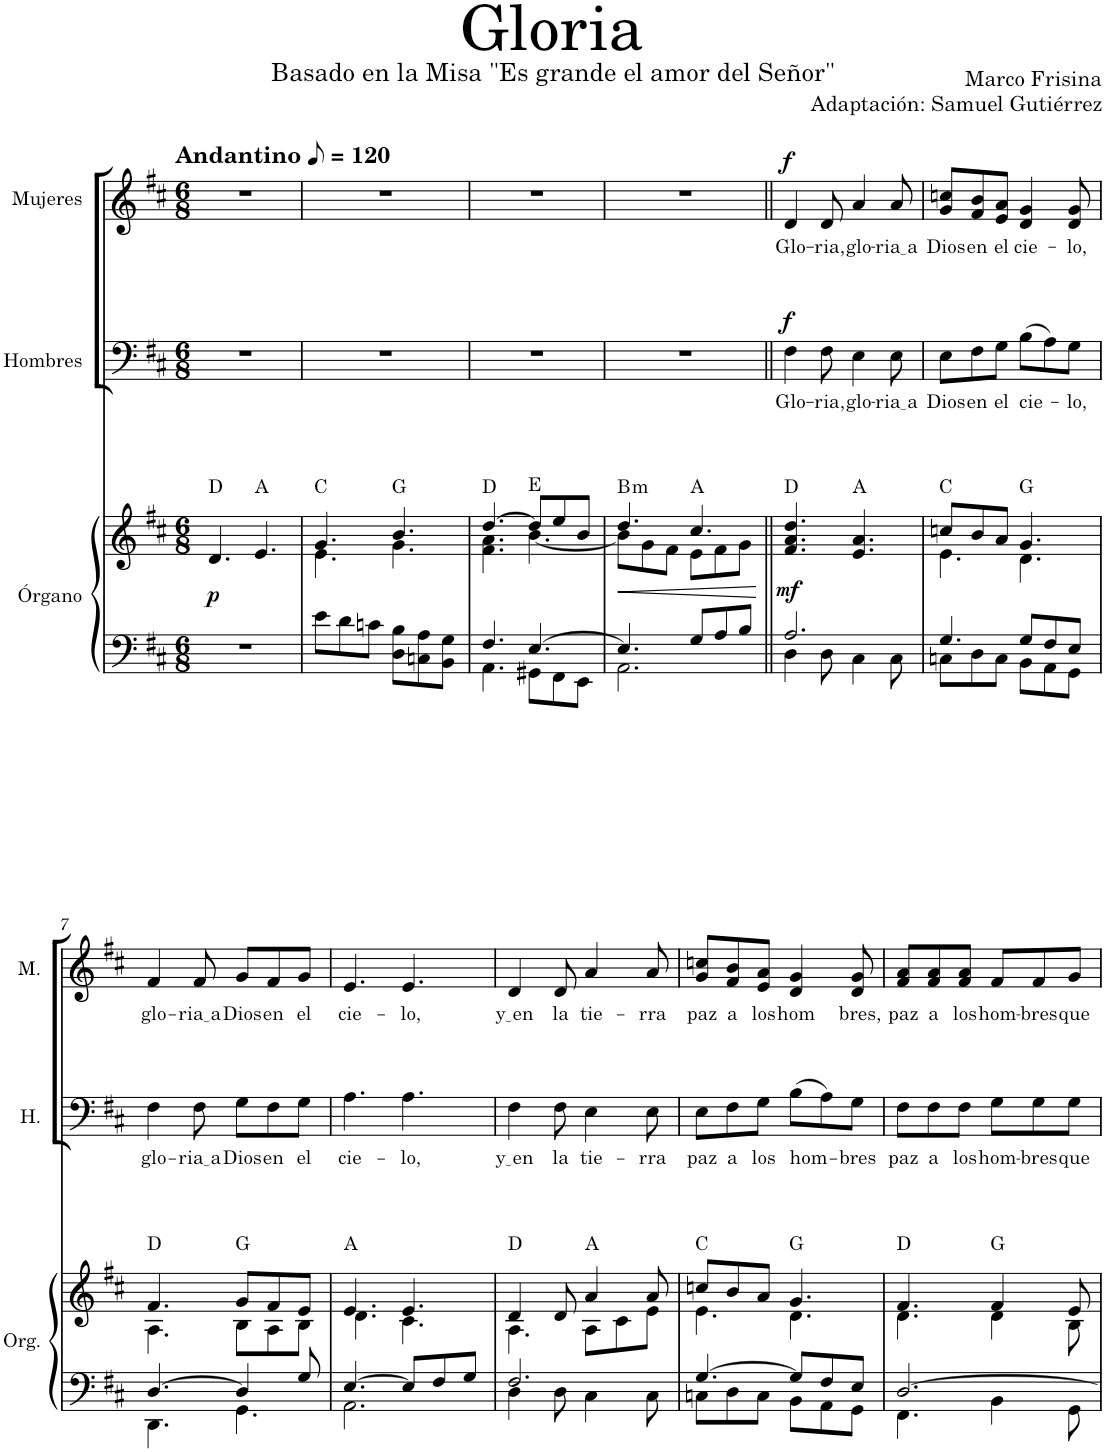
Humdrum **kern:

**kern	**kern	**dynam	**harte	**kern	**text	**dynam	**kern	**text	**dynam
*part3	*part3	*part3	*part3	*part2	*part2	*part2	*part1	*part1	*part1
*staff4	*staff3	*staff3/4	*	*staff2	*staff2	*staff2	*staff1	*staff1	*staff1
*I"Órgano	*	*	*	*I"Hombres	*	*	*I"Mujeres	*	*
*	*	*	*	*I'H.	*	*	*I'M.	*	*
*clefF4	*clefG2	*	*	*clefF4	*	*	*clefG2	*	*
*k[f#c#]	*k[f#c#]	*	*	*k[f#c#]	*	*	*k[f#c#]	*	*
*M6/8	*M6/8	*	*	*M6/8	*	*	*M6/8	*	*
*MM60	*MM60	*	*	*MM60	*	*	*MM60	*	*
=1	=1	=1	=1	=1	=1	=1	=1	=1	=1
!	!	!	!	!	!	!	!LO:TX:a:B:t=Andantino	!	!
!	!	!LO:DY:b	!	!	!	!	!	!	!
2.r	4.d/	p	D:maj	2.r	.	.	2.r	.	.
.	4.e/	.	A:maj	.	.	.	.	.	.
=2	=2	=2	=2	=2	=2	=2	=2	=2	=2
*	*^	*	*	*	*	*	*	*	*
8e\L	4.g/	4.e\	.	C:maj	2.r	.	.	2.r	.	.
8d\	.	.	.	.	.	.	.	.	.	.
8cn\J	.	.	.	.	.	.	.	.	.	.
8D\ 8B\L	4.b/	4.g\	.	G:maj	.	.	.	.	.	.
8Cn\ 8A\	.	.	.	.	.	.	.	.	.	.
8BB\ 8G\J	.	.	.	.	.	.	.	.	.	.
=3	=3	=3	=3	=3	=3	=3	=3	=3	=3	=3
*^	*	*	*	*	*	*	*	*	*	*
4.F#/	4.AA\	[4.dd/	4.f#\ 4.a\	.	D:maj	2.r	.	.	2.r	.	.
[4.E/	8GG#X\L	8dd/L]	[4.b\	.	E:maj	.	.	.	.	.	.
.	8FF#\	8ee/	.	.	.	.	.	.	.	.	.
.	8EE\J	8b/J	.	.	.	.	.	.	.	.	.
=4	=4	=4	=4	=4	=4	=4	=4	=4	=4	=4	=4
!	!	!	!	!LO:HP:b	!LO:H:kt=m	!	!	!	!	!	!
4.E/]	2.AA\	4.dd/	8b\L]	<	B:min	2.r	.	.	2.r	.	.
.	.	.	8g\	.	.	.	.	.	.	.	.
.	.	.	8f#\J	.	.	.	.	.	.	.	.
8G/L	.	4.cc#/	8e\L	.	A:maj	.	.	.	.	.	.
8A/	.	.	8f#\	.	.	.	.	.	.	.	.
8B/J	.	.	8g\J	.	.	.	.	.	.	.	.
*v	*v	*	*	*	*	*	*	*	*	*	*
*	*v	*v	*	*	*	*	*	*	*	*
.	.	[	.	.	.	.	.	.	.
=5||	=5||	=5||	=5||	=5||	=5||	=5||	=5||	=5||	=5||
*^	*	*	*	*	*	*	*	*	*
!	!	!	!LO:DY:b	!	!	!LO:LY:b	!LO:DY:a	!	!LO:LY:b	!LO:DY:a
2.A/	4D\	4.f#/ 4.a/ 4.dd/	mf	D:maj	4F#\	Glo-	f	4d/	Glo-	f
!	!	!	!	!	!	!LO:LY:b	!	!	!LO:LY:b	!
.	8D\	.	.	.	8F#\	-ria,	.	8d/	-ria,	.
!	!	!	!	!	!	!LO:LY:b	!	!	!LO:LY:b	!
.	4C#\	4.e/ 4.a/	.	A:maj	4E\	glo-	.	4a/	glo-	.
!	!	!	!	!	!	!LO:LY:b	!	!	!LO:LY:b	!
.	8C#\	.	.	.	8E\	ria a	.	8a/	ria a	.
=6	=6	=6	=6	=6	=6	=6	=6	=6	=6	=6
*	*	*^	*	*	*	*	*	*	*	*
!	!	!	!	!	!	!	!LO:LY:b	!	!	!LO:LY:b	!
4.G/	8Cn\L	8ccn/L	4.e\	.	C:maj	8E\L	Dios	.	8g/ 8ccn/L	Dios	.
!	!	!	!	!	!	!	!LO:LY:b	!	!	!LO:LY:b	!
.	8D\	8b/	.	.	.	8F#\	en	.	8f#/ 8b/	en	.
!	!	!	!	!	!	!	!LO:LY:b	!	!	!LO:LY:b	!
.	8C\J	8a/J	.	.	.	8G\J	el	.	8e/ 8a/J	el	.
!	!	!	!	!	!	!	!LO:LY:b	!	!	!LO:LY:b	!
8G/L	8BB\L	4.g/	4.d\	.	G:maj	(8B\L	cie-	.	4d/ 4g/	cie-	.
8F#/	8AA\	.	.	.	.	8A\)	.	.	.	.	.
!	!	!	!	!	!	!	!LO:LY:b	!	!	!LO:LY:b	!
8E/J	8GG\J	.	.	.	.	8G\J	-lo,	.	8d/ 8g/	-lo,	.
!!LO:LB:g=z
=7	=7	=7	=7	=7	=7	=7	=7	=7	=7	=7	=7
!	!	!	!	!	!	!	!LO:LY:b	!	!	!LO:LY:b	!
[4.D/	4.DD\	4.f#/	4.A\	.	D:maj	4F#\	glo-	.	4f#/	glo-	.
!	!	!	!	!	!	!	!LO:LY:b	!	!	!LO:LY:b	!
.	.	.	.	.	.	8F#\	ria a	.	8f#/	ria a	.
!	!	!	!	!	!	!	!LO:LY:b	!	!	!LO:LY:b	!
4D/]	4.GG\	8g/L	8B\L	.	G:maj	8G\L	Dios	.	8g/L	Dios	.
!	!	!	!	!	!	!	!LO:LY:b	!	!	!LO:LY:b	!
.	.	8f#/	8A\	.	.	8F#\	en	.	8f#/	en	.
!	!	!	!	!	!	!	!LO:LY:b	!	!	!LO:LY:b	!
8G/	.	8e/J	8B\J	.	.	8G\J	el	.	8g/J	el	.
=8	=8	=8	=8	=8	=8	=8	=8	=8	=8	=8	=8
!	!	!	!	!	!	!	!LO:LY:b	!	!	!LO:LY:b	!
[4.E/	2.AA\	4.e/	4.d\	.	A:maj	4.A\	cie-	.	4.e/	cie-	.
!	!	!	!	!	!	!	!LO:LY:b	!	!	!LO:LY:b	!
8E/L]	.	4.e/	4.c#\	.	.	4.A\	-lo,	.	4.e/	-lo,	.
8F#/	.	.	.	.	.	.	.	.	.	.	.
8G/J	.	.	.	.	.	.	.	.	.	.	.
=9	=9	=9	=9	=9	=9	=9	=9	=9	=9	=9	=9
!	!	!	!	!	!	!	!LO:LY:b	!	!	!LO:LY:b	!
2.F#/	4D\	4d/	4.A\	.	D:maj	4F#\	y en	.	4d/	y en	.
!	!	!	!	!	!	!	!LO:LY:b	!	!	!LO:LY:b	!
.	8D\	8d/	.	.	.	8F#\	la	.	8d/	la	.
!	!	!	!	!	!	!	!LO:LY:b	!	!	!LO:LY:b	!
.	4C#\	4a/	8A\L	.	A:maj	4E\	tie-	.	4a/	tie-	.
.	.	.	8c#\	.	.	.	.	.	.	.	.
!	!	!	!	!	!	!	!LO:LY:b	!	!	!LO:LY:b	!
.	8C#\	8a/	8e\J	.	.	8E\	-rra	.	8a/	-rra	.
=10	=10	=10	=10	=10	=10	=10	=10	=10	=10	=10	=10
!	!	!	!	!	!	!	!LO:LY:b	!	!	!LO:LY:b	!
[4.G/	8Cn\L	8ccn/L	4.e\	.	C:maj	8E\L	paz	.	8g/ 8ccn/L	paz	.
!	!	!	!	!	!	!	!LO:LY:b	!	!	!LO:LY:b	!
.	8D\	8b/	.	.	.	8F#\	a	.	8f#/ 8b/	a	.
!	!	!	!	!	!	!	!LO:LY:b	!	!	!LO:LY:b	!
.	8C\J	8a/J	.	.	.	8G\J	los	.	8e/ 8a/J	los	.
!	!	!	!	!	!	!	!LO:LY:b	!	!	!LO:LY:b	!
8G/L]	8BB\L	4.g/	4.d\	.	G:maj	(8B\L	hom-	.	4d/ 4g/	hom	.
8F#/	8AA\	.	.	.	.	8A\)	.	.	.	.	.
!	!	!	!	!	!	!	!LO:LY:b	!	!	!LO:LY:b	!
8E/J	8GG\J	.	.	.	.	8G\J	-bres	.	8d/ 8g/	-bres,	.
=11	=11	=11	=11	=11	=11	=11	=11	=11	=11	=11	=11
!	!	!	!	!	!	!	!LO:LY:b	!	!	!LO:LY:b	!
[>2.D/	4.FF#\	4.f#/	4.d\	.	D:maj	8F#\L	paz	.	8f#/ 8a/L	paz	.
!	!	!	!	!	!	!	!LO:LY:b	!	!	!LO:LY:b	!
.	.	.	.	.	.	8F#\	a	.	8f#/ 8a/	a	.
!	!	!	!	!	!	!	!LO:LY:b	!	!	!LO:LY:b	!
.	.	.	.	.	.	8F#\J	los	.	8f#/ 8a/J	los	.
!	!	!	!	!	!	!	!LO:LY:b	!	!	!LO:LY:b	!
.	4BB\	4f#/	4d\	.	G:maj	8G\L	hom-	.	8f#/L	hom-	.
!	!	!	!	!	!	!	!LO:LY:b	!	!	!LO:LY:b	!
.	.	.	.	.	.	8G\	-bres	.	8f#/	-bres	.
!	!	!	!	!	!	!	!LO:LY:b	!	!	!LO:LY:b	!
.	8GG\	8e/	8B\	.	.	8G\J	que	.	8g/J	que	.
*v	*v	*	*	*	*	*	*	*	*	*	*
*	*v	*v	*	*	*	*	*	*	*	*
=	=	=	=	=	=	=	=	=	=
*-	*-	*-	*-	*-	*-	*-	*-	*-	*-
